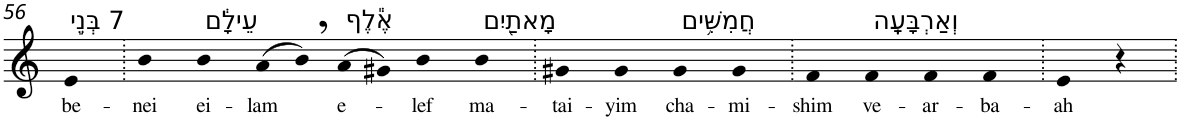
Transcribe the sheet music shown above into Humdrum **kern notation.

**kern	**text
*part1	*part1
*staff1	*staff1
*I"Piano	*
*I'Pno	*
!!LO:PB:g=z
*clefG2	*
*k[]	*
=56	=56
!LO:TX:a:t=7 בְּנֵ֣י	!
!	!LO:LY:b
4e	be-
=57.	=57.
!	!LO:LY:b
4b	-nei
!LO:TX:a:t=עֵילָ֔ם	!
!	!LO:LY:b
4b	ei-
!	!LO:LY:b
(>8a	-lam
8b,)	.
!LO:TX:a:t=אֶ֕לֶף	!
!	!LO:LY:b
(>8a	e-
8g#X)	.
!	!LO:LY:b
4b	-lef
!LO:TX:a:t=מָאתַ֖יִם	!
!	!LO:LY:b
4b	ma-
=58.	=58.
!	!LO:LY:b
4g#X	-tai-
!	!LO:LY:b
4g#	-yim
!LO:TX:a:t=חֲמִשִּׁ֥ים	!
!	!LO:LY:b
4g#	cha-
!	!LO:LY:b
4g#	-mi-
=59.	=59.
!	!LO:LY:b
4f	-shim
!LO:TX:a:t=וְאַרְבָּעָֽה	!
!	!LO:LY:b
4f	ve-
!	!LO:LY:b
4f	-ar-
!	!LO:LY:b
4f	-ba-
=60.	=60.
!	!LO:LY:b
4e	-ah
4r	.
=.	=.
*-	*-
